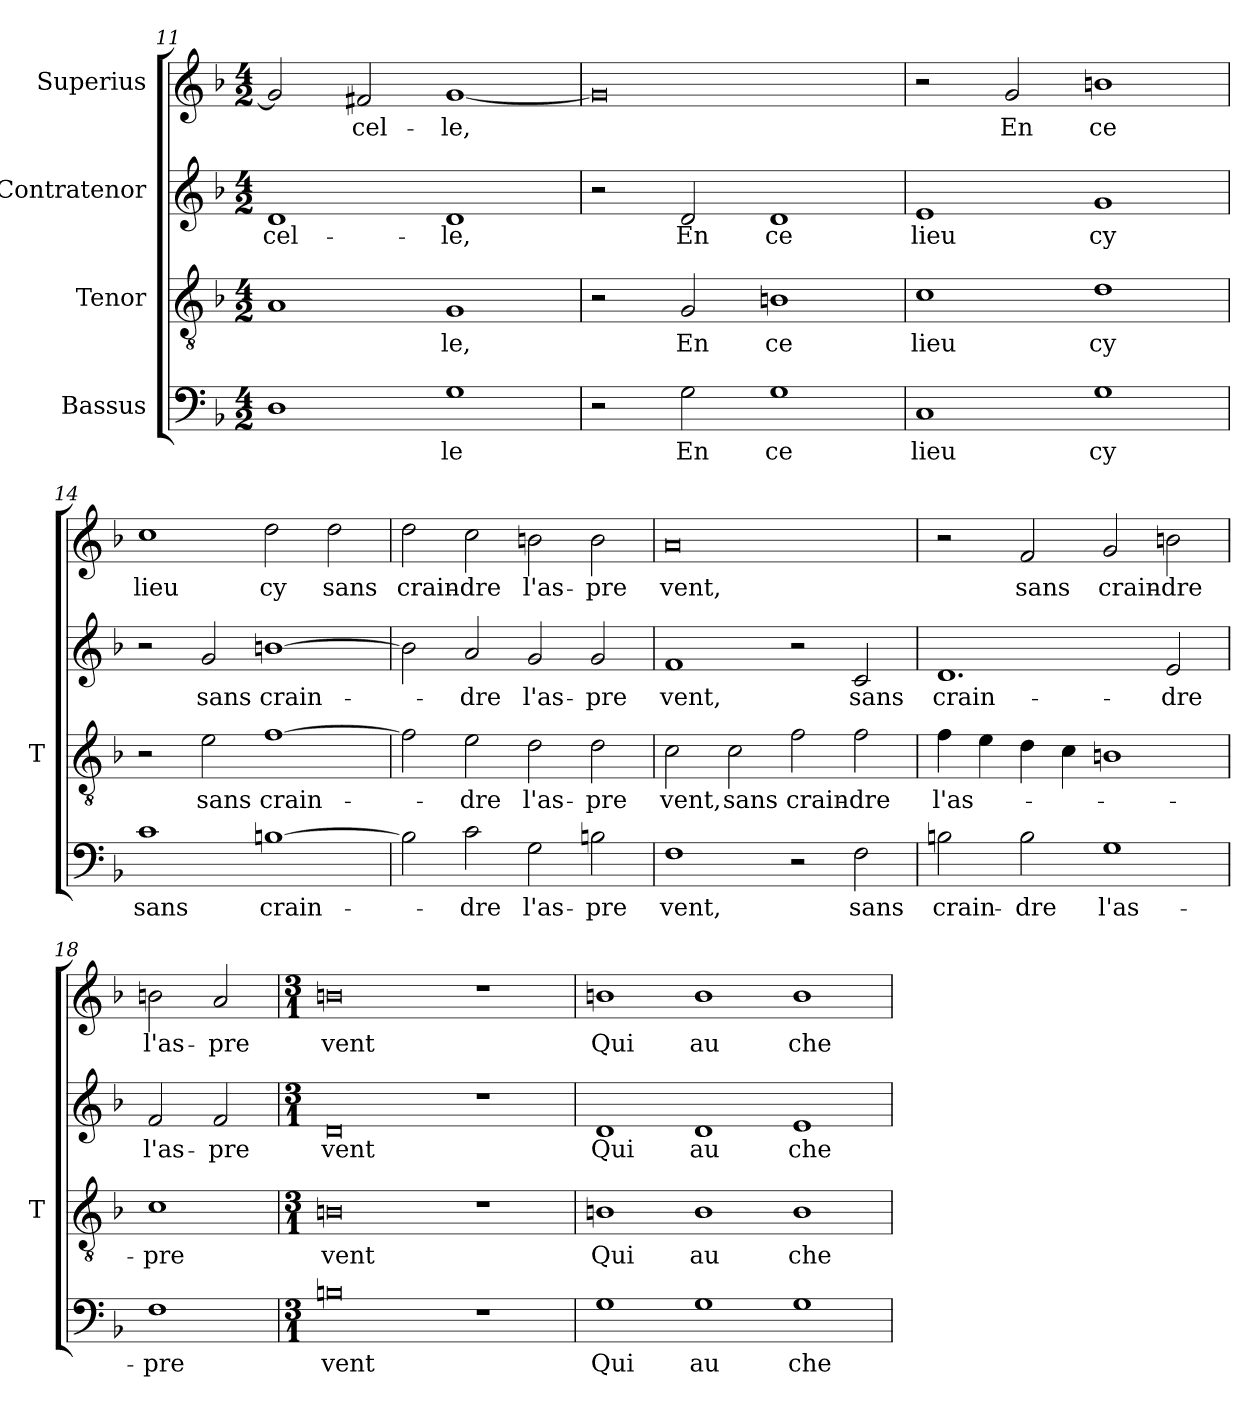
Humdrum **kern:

**kern	**text	**kern	**text	**kern	**text	**kern	**text
*part4	*part4	*part3	*part3	*part2	*part2	*part1	*part1
*staff4	*staff4	*staff3	*staff3	*staff2	*staff2	*staff1	*staff1
*I"Bassus	*	*I"Tenor	*	*I"Contratenor	*	*I"Superius	*
*	*	*I'T	*	*	*	*	*
*clefF4	*	*clefGv2	*	*clefG2	*	*clefG2	*
*k[b-]	*	*k[b-]	*	*k[b-]	*	*k[b-]	*
*M4/2	*	*M4/2	*	*M4/2	*	*M4/2	*
=11	=11	=11	=11	=11	=11	=11	=11
1D	.	1A	.	1d	cel-	2g]	.
.	.	.	.	.	.	2f#X	cel-
1G	-le	1G	-le,	1d	-le,	[1g	-le,
=12	=12	=12	=12	=12	=12	=12	=12
2r	.	2r	.	2r	.	0g]	.
2G	-En	2G	-En	2d	-En	.	.
1G	-ce	1Bn	-ce	1d	-ce	.	.
=13	=13	=13	=13	=13	=13	=13	=13
1C	-lieu	1c	-lieu	1e	-lieu	2r	.
.	.	.	.	.	.	2g	-En
1G	-cy	1d	-cy	1g	-cy	1b	-ce
=14	=14	=14	=14	=14	=14	=14	=14
1c	-sans	2r	.	2r	.	1cc	-lieu
.	.	2e	-sans	2g	-sans	.	.
[1Bn	crain-	[1f	crain-	[1bn	crain-	2dd	-cy
.	.	.	.	.	.	2dd	-sans
=15	=15	=15	=15	=15	=15	=15	=15
2B]	.	2f]	.	2b]	.	2dd	crain-
2c	-dre	2e	-dre	2a	-dre	2cc	-dre
2G	l'as-	2d	l'as-	2g	l'as-	2b	l'as-
2Bn	-pre	2d	-pre	2g	-pre	2b	-pre
=16	=16	=16	=16	=16	=16	=16	=16
1F	-vent,	2c	-vent,	1f	-vent,	0a	-vent,
.	.	2c	-sans	.	.	.	.
2r	.	2f	crain-	2r	.	.	.
2F	-sans	2f	-dre	2c	-sans	.	.
=17	=17	=17	=17	=17	=17	=17	=17
2Bn	crain-	4f	l'as-	1.d	crain-	2r	.
.	.	4e	.	.	.	.	.
2B	-dre	4d	.	.	.	2f	-sans
.	.	4c	.	.	.	.	.
1G	l'as-	1Bn	.	.	.	2g	crain-
.	.	.	.	2e	-dre	2b	-dre
=18	=18	=18	=18	=18	=18	=18	=18
1F	-pre	1c	-pre	2f	l'as-	2b	l'as-
.	.	.	.	2f	-pre	2a	-pre
=19	=19	=19	=19	=19	=19	=19	=19
*M3/1	*	*M3/1	*	*M3/1	*	*M3/1	*
0Bn	-vent	0Bn	-vent	0d	-vent	0b	-vent
1r	.	1r	.	1r	.	1r	.
=20	=20	=20	=20	=20	=20	=20	=20
1G	-Qui	1Bn	-Qui	1d	-Qui	1b	-Qui
1G	-au	1B	-au	1d	-au	1b	-au
1G	che-	1B	che-	1e	che-	1b	che-
=	=	=	=	=	=	=	=
*-	*-	*-	*-	*-	*-	*-	*-
